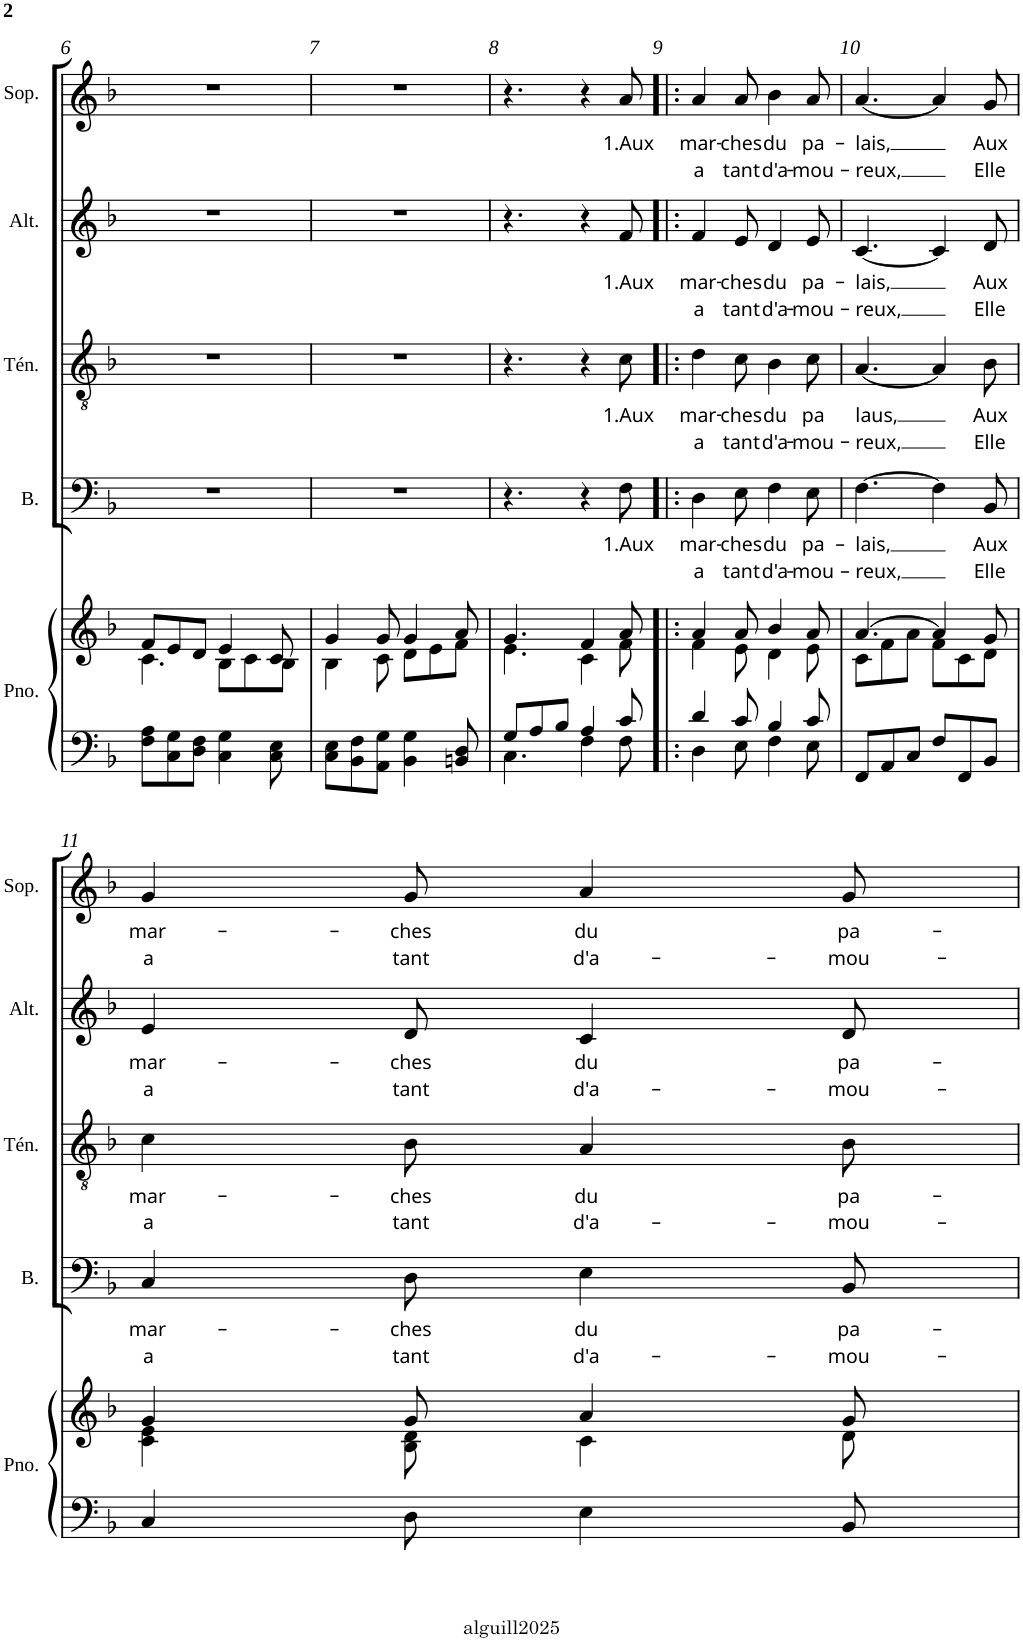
**kern	**kern	**kern	**text	**text	**kern	**text	**text	**kern	**text	**text	**kern	**text	**text
*part5	*part5	*part4	*part4	*part4	*part3	*part3	*part3	*part2	*part2	*part2	*part1	*part1	*part1
*staff6	*staff5	*staff4	*staff4	*staff4	*staff3	*staff3	*staff3	*staff2	*staff2	*staff2	*staff1	*staff1	*staff1
*I"Piano	*	*I"Basse	*	*	*I"Ténor	*	*	*I"Alto	*	*	*I"Soprano	*	*
*I'Pno.	*	*I'B.	*	*	*I'Tén.	*	*	*I'Alt.	*	*	*I'Sop.	*	*
!!LO:PB:g=z
*clefF4	*clefG2	*clefF4	*	*	*clefGv2	*	*	*clefG2	*	*	*clefG2	*	*
*k[b-]	*k[b-]	*k[b-]	*	*	*k[b-]	*	*	*k[b-]	*	*	*k[b-]	*	*
*F:	*F:	*F:	*	*	*F:	*	*	*F:	*	*	*F:	*	*
*M6/8	*M6/8	*M6/8	*	*	*M6/8	*	*	*M6/8	*	*	*M6/8	*	*
=6	=6	=6	=6	=6	=6	=6	=6	=6	=6	=6	=6	=6	=6
*	*^	*	*	*	*	*	*	*	*	*	*	*	*
8F\ 8A\L	8f/L	4.c\	2.r	.	.	2.r	.	.	2.r	.	.	2.r	.	.
8C\ 8G\	8e/	.	.	.	.	.	.	.	.	.	.	.	.	.
8D\ 8F\J	8d/J	.	.	.	.	.	.	.	.	.	.	.	.	.
4C\ 4G\	4e/	8B-\L	.	.	.	.	.	.	.	.	.	.	.	.
.	.	8c\	.	.	.	.	.	.	.	.	.	.	.	.
8C\ 8E\	8c/	8B-\J	.	.	.	.	.	.	.	.	.	.	.	.
=7	=7	=7	=7	=7	=7	=7	=7	=7	=7	=7	=7	=7	=7	=7
8C\ 8E\L	4g/	4B-\	2.r	.	.	2.r	.	.	2.r	.	.	2.r	.	.
8BB-\ 8F\	.	.	.	.	.	.	.	.	.	.	.	.	.	.
8AA\ 8G\J	8g/	8c\	.	.	.	.	.	.	.	.	.	.	.	.
4BB-\ 4G\	4g/	8d\L	.	.	.	.	.	.	.	.	.	.	.	.
.	.	8e\	.	.	.	.	.	.	.	.	.	.	.	.
8BBn/ 8D/	8a/	8f\J	.	.	.	.	.	.	.	.	.	.	.	.
=8	=8	=8	=8	=8	=8	=8	=8	=8	=8	=8	=8	=8	=8	=8
*^	*	*	*	*	*	*	*	*	*	*	*	*	*	*
8G/L	4.C\	4.g/	4.e\	4.r	.	.	4.r	.	.	4.r	.	.	4.r	.	.
8A/	.	.	.	.	.	.	.	.	.	.	.	.	.	.	.
8B-/J	.	.	.	.	.	.	.	.	.	.	.	.	.	.	.
4A/	4F\	4f/	4c\	4r	.	.	4r	.	.	4r	.	.	4r	.	.
!	!	!	!	!	!LO:LY:b	!	!	!LO:LY:b	!	!	!LO:LY:b	!	!	!LO:LY:b	!
8c/	8F\	8a/	8f\	8F\	1.Aux	.	8c\	1.Aux	.	8f/	1.Aux	.	8a/	1.Aux	.
=9!|:	=9!|:	=9!|:	=9!|:	=9!|:	=9!|:	=9!|:	=9!|:	=9!|:	=9!|:	=9!|:	=9!|:	=9!|:	=9!|:	=9!|:	=9!|:
!	!	!	!	!	!LO:LY:b	!LO:LY:b	!	!LO:LY:b	!LO:LY:b	!	!LO:LY:b	!LO:LY:b	!	!LO:LY:b	!LO:LY:b
4d/	4D\	4a/	4f\	4D\	mar-	a	4d\	mar-	a	4f/	mar-	a	4a/	mar-	a
!	!	!	!	!	!LO:LY:b	!LO:LY:b	!	!LO:LY:b	!LO:LY:b	!	!LO:LY:b	!LO:LY:b	!	!LO:LY:b	!LO:LY:b
8c/	8E\	8a/	8e\	8E\	-ches	tant	8c\	-ches	tant	8e/	-ches	tant	8a/	-ches	tant
!	!	!	!	!	!LO:LY:b	!LO:LY:b	!	!LO:LY:b	!LO:LY:b	!	!LO:LY:b	!LO:LY:b	!	!LO:LY:b	!LO:LY:b
4B-/	4F\	4b-/	4d\	4F\	du	d'a-	4B-\	du	d'a-	4d/	du	d'a-	4b-\	du	d'a-
!	!	!	!	!	!LO:LY:b	!LO:LY:b	!	!LO:LY:b	!LO:LY:b	!	!LO:LY:b	!LO:LY:b	!	!LO:LY:b	!LO:LY:b
8c/	8E\	8a/	8e\	8E\	pa-	-mou-	8c\	pa	-mou-	8e/	pa-	-mou-	8a/	pa-	-mou-
=10	=10	=10	=10	=10	=10	=10	=10	=10	=10	=10	=10	=10	=10	=10	=10
!	!	!	!	!	!LO:LY:b	!LO:LY:b	!	!LO:LY:b	!LO:LY:b	!	!LO:LY:b	!LO:LY:b	!	!LO:LY:b	!LO:LY:b
*v	*v	*	*	*	*	*	*	*	*	*	*	*	*	*	*
8FF/L	[>4.a/	8c\L	[4.F\	-lais,	-reux,	[4.A/	laus,	-reux,	[4.c/	-lais,	-reux,	[4.a/	-lais,	-reux,
8AA/	.	8f\	.	.	.	.	.	.	.	.	.	.	.	.
8C/J	.	8a\J	.	.	.	.	.	.	.	.	.	.	.	.
8F/L	4a/]	8f\L	4F\]	.	.	4A/]	.	.	4c/]	.	.	4a/]	.	.
8FF/	.	8c\	.	.	.	.	.	.	.	.	.	.	.	.
!	!	!	!	!LO:LY:b	!LO:LY:b	!	!LO:LY:b	!LO:LY:b	!	!LO:LY:b	!LO:LY:b	!	!LO:LY:b	!LO:LY:b
8BB-/J	8g/	8d\J	8BB-/	Aux	Elle	8B-\	Aux	Elle	8d/	Aux	Elle	8g/	Aux	Elle
!!LO:LB:g=z
=11	=11	=11	=11	=11	=11	=11	=11	=11	=11	=11	=11	=11	=11	=11
!	!	!	!	!LO:LY:b	!LO:LY:b	!	!LO:LY:b	!LO:LY:b	!	!LO:LY:b	!LO:LY:b	!	!LO:LY:b	!LO:LY:b
4C/	4g/	4c\ 4e\	4C/	mar-	a	4c\	mar-	a	4e/	mar-	a	4g/	mar-	a
!	!	!	!	!LO:LY:b	!LO:LY:b	!	!LO:LY:b	!LO:LY:b	!	!LO:LY:b	!LO:LY:b	!	!LO:LY:b	!LO:LY:b
8D\	8g/	8B-\ 8d\	8D\	-ches	tant	8B-\	-ches	tant	8d/	-ches	tant	8g/	-ches	tant
!	!	!	!	!LO:LY:b	!LO:LY:b	!	!LO:LY:b	!LO:LY:b	!	!LO:LY:b	!LO:LY:b	!	!LO:LY:b	!LO:LY:b
4E\	4a/	4c\	4E\	du	d'a-	4A/	du	d'a-	4c/	du	d'a-	4a/	du	d'a-
!	!	!	!	!LO:LY:b	!LO:LY:b	!	!LO:LY:b	!LO:LY:b	!	!LO:LY:b	!LO:LY:b	!	!LO:LY:b	!LO:LY:b
8BB-/	8g/	8d\	8BB-/	pa-	-mou-	8B-\	pa-	-mou-	8d/	pa-	-mou-	8g/	pa-	-mou-
*	*v	*v	*	*	*	*	*	*	*	*	*	*	*	*
=	=	=	=	=	=	=	=	=	=	=	=	=	=
*-	*-	*-	*-	*-	*-	*-	*-	*-	*-	*-	*-	*-	*-
